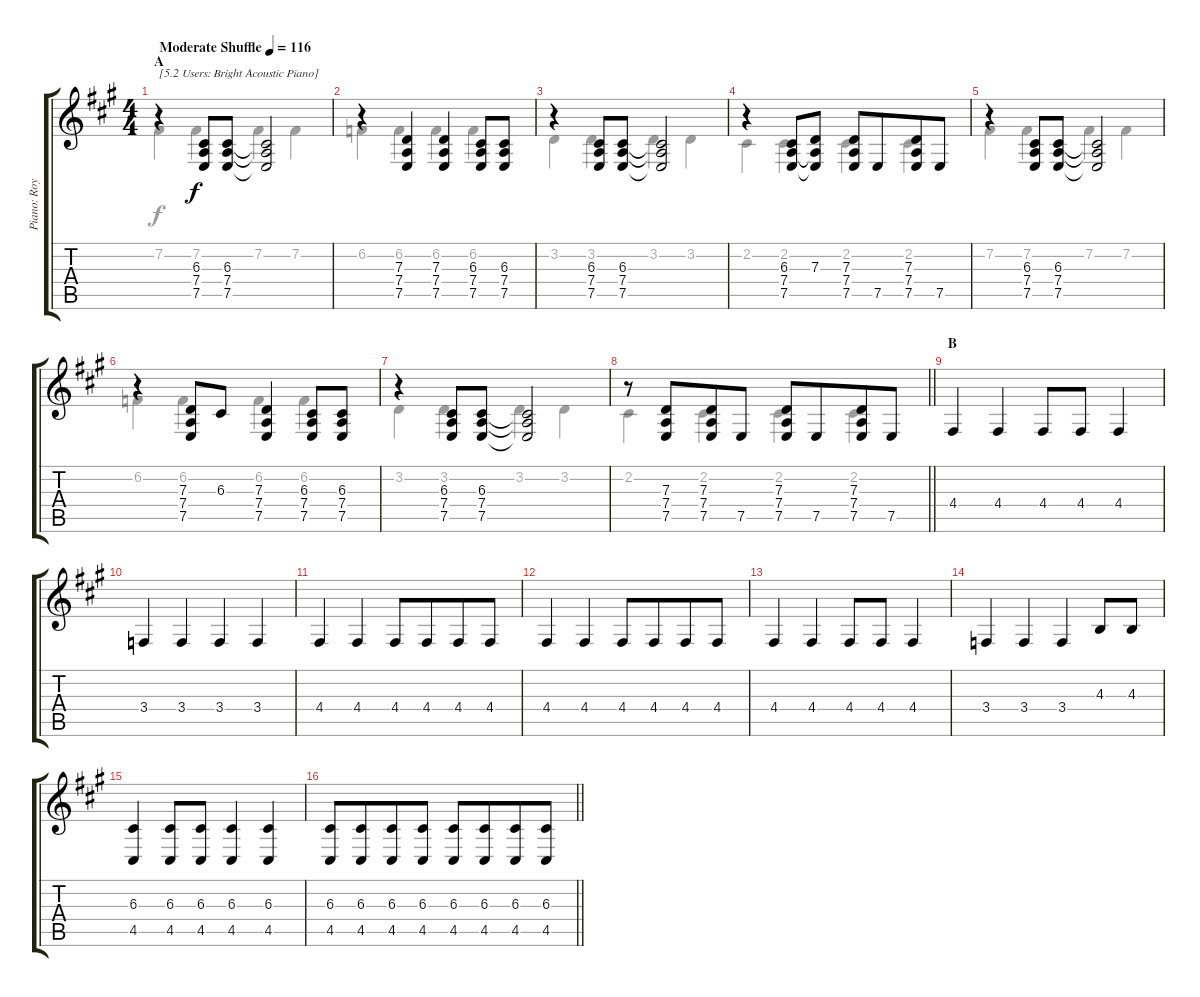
\track ("Piano: Roy" "Piano: Roy") {instrument brightacousticpiano}
\staff {score tabs}
\tuning (E4 B3 G3 D3 A2 E2) {hide}
\voice
\ts (4 4)
\section ("" "A")
\tempo (116 "Moderate Shuffle")
\clef g2
\ks a
r.4{txt "[5.2 Users: Bright Acoustic Piano]" dy f instrument brightacousticpiano} (6.3 7.4 7.5).8 (6.3 7.4 7.5).8 (6.3{t} 7.4{t} 7.5{t}).2 |
r.4 (7.3 7.4 7.5).4 (7.3 7.4 7.5).4 (6.3 7.4 7.5).8 (6.3 7.4 7.5).8 |
r.4 (6.3 7.4 7.5).8 (6.3 7.4 7.5).8 (6.3{t} 7.4{t} 7.5{t}).2 |
r.4 (6.3 7.4 7.5).8 (7.3 7.4{t} 7.5{t}).8 (7.3 7.4 7.5).8 7.5.8{beam merge} (7.3 7.4 7.5).8 7.5.8 |
r.4 (6.3 7.4 7.5).8 (6.3 7.4 7.5).8 (6.3{t} 7.4{t} 7.5{t}).2 |
r.4 (7.3 7.4 7.5).8 6.3.8 (7.3 7.4 7.5).4 (6.3 7.4 7.5).8 (6.3 7.4 7.5).8 |
r.4 (6.3 7.4 7.5).8 (6.3 7.4 7.5).8 (6.3{t} 7.4{t} 7.5{t}).2 |
\barLineRight lightlight
r.8 (7.3 7.4 7.5).8{beam merge} (7.3 7.4 7.5).8 7.5.8 (7.3 7.4 7.5).8 7.5.8{beam merge} (7.3 7.4 7.5).8 7.5.8 |
\section ("" "B")
4.4.4 4.4.4 4.4.8 4.4.8 4.4.4 |
3.4.4 3.4.4 3.4.4 3.4.4 |
4.4.4 4.4.4 4.4.8 4.4.8{beam merge} 4.4.8 4.4.8 |
4.4.4 4.4.4 4.4.8 4.4.8{beam merge} 4.4.8 4.4.8 |
4.4.4 4.4.4 4.4.8 4.4.8 4.4.4 |
3.4.4 3.4.4 3.4.4 4.3.8 4.3.8 |
(6.3 4.5).4 (6.3 4.5).8 (6.3 4.5).8 (6.3 4.5).4 (6.3 4.5).4 |
\barLineRight lightlight
(6.3 4.5).8 (6.3 4.5).8{beam merge} (6.3 4.5).8 (6.3 4.5).8 (6.3 4.5).8 (6.3 4.5).8{beam merge} (6.3 4.5).8 (6.3 4.5).8
\voice
\clef g2
\ottava regular
\simile none
\ks a
7.2.4{dy f} 7.2.4 7.2.4 7.2.4 |
6.2.4 6.2.4 6.2.4 6.2.4 |
3.2.4 3.2.4 3.2.4 3.2.4 |
2.2.4 2.2.4 2.2.4 2.2.4 |
7.2.4 7.2.4 7.2.4 7.2.4 |
6.2.4 6.2.4 6.2.4 6.2.4 |
3.2.4 3.2.4 3.2.4 3.2.4 |
\barLineRight lightlight
2.2.4 2.2.4 2.2.4 2.2.4 |
|
|
|
|
|
|
|
\barLineRight lightlight
